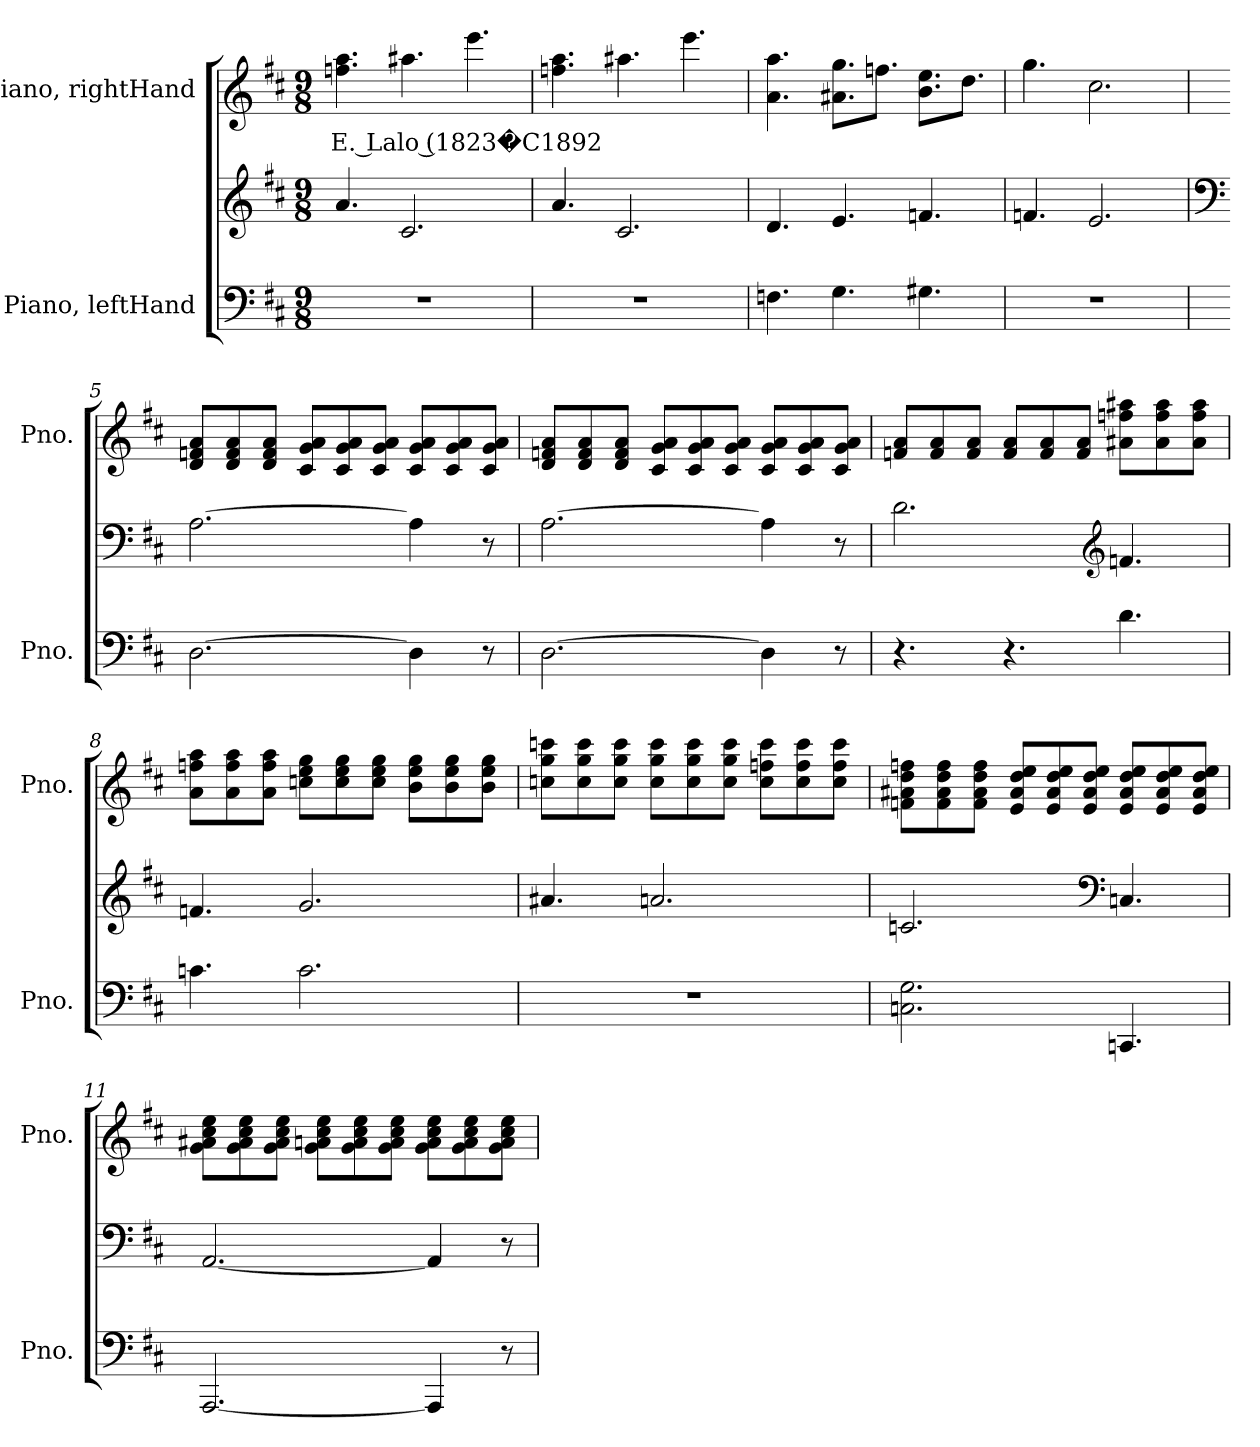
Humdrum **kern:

**kern	**kern	**kern	**text
*part2	*part2	*part1	*part1
*staff3	*staff2	*staff1	*staff1
*I"Piano, leftHand	*	*I"Piano, rightHand	*
*I'Pno.	*	*I'Pno.	*
*clefF4	*clefG2	*clefG2	*
*k[f#c#]	*k[f#c#]	*k[f#c#]	*
*M9/8	*M9/8	*M9/8	*
*MM90	*MM90	*MM90	*
=1	=1	=1	=1
!	!	!	!LO:LY:b
8%9r	4.a/	4.ffn\ 4.aa\	E. Lalo (1823�C1892
.	2.c#/	4.aa#X\	.
.	.	4.eee\	.
=2	=2	=2	=2
8%9r	4.a/	4.ffn\ 4.aa\	.
.	2.c#/	4.aa#X\	.
.	.	4.eee\	.
=3	=3	=3	=3
4.Fn\	4.d/	4.a\ 4.aa\	.
4.G\	4.e/	8.a#X\ 8.gg\L	.
.	.	8.ffn\J	.
4.G#X\	4.fn/	8.b\ 8.ee\L	.
.	.	8.dd\J	.
!!LO:LB:g=z
=4	=4	=4	=4
8%9r	4.fn/	4.gg\	.
.	2.e/	2.cc#\	.
=5	=5	=5	=5
*	*clefF4	*	*
[2.D\	[2.A\	8d/ 8fn/ 8a/L	.
.	.	8d/ 8f/ 8a/	.
.	.	8d/ 8f/ 8a/J	.
.	.	8c#/ 8g/ 8a/L	.
.	.	8c#/ 8g/ 8a/	.
.	.	8c#/ 8g/ 8a/J	.
4D\]	4A\]	8c#/ 8g/ 8a/L	.
.	.	8c#/ 8g/ 8a/	.
8r	8r	8c#/ 8g/ 8a/J	.
=6	=6	=6	=6
[2.D\	[2.A\	8d/ 8fn/ 8a/L	.
.	.	8d/ 8f/ 8a/	.
.	.	8d/ 8f/ 8a/J	.
.	.	8c#/ 8g/ 8a/L	.
.	.	8c#/ 8g/ 8a/	.
.	.	8c#/ 8g/ 8a/J	.
4D\]	4A\]	8c#/ 8g/ 8a/L	.
.	.	8c#/ 8g/ 8a/	.
8r	8r	8c#/ 8g/ 8a/J	.
!!LO:LB:g=z
=7	=7	=7	=7
4.r	2.d\	8fn/ 8a/L	.
.	.	8f/ 8a/	.
.	.	8f/ 8a/J	.
4.r	.	8f/ 8a/L	.
.	.	8f/ 8a/	.
.	.	8f/ 8a/J	.
*	*clefG2	*	*
4.d\	4.fn/	8a#X\ 8ffn\ 8aa#X\L	.
.	.	8a#\ 8ff\ 8aa#\	.
.	.	8a#\ 8ff\ 8aa#\J	.
=8	=8	=8	=8
4.cn\	4.fn/	8a\ 8ffn\ 8aa\L	.
.	.	8a\ 8ff\ 8aa\	.
.	.	8a\ 8ff\ 8aa\J	.
2.c\	2.g/	8ccn\ 8ee\ 8gg\L	.
.	.	8cc\ 8ee\ 8gg\	.
.	.	8cc\ 8ee\ 8gg\J	.
.	.	8b\ 8ee\ 8gg\L	.
.	.	8b\ 8ee\ 8gg\	.
.	.	8b\ 8ee\ 8gg\J	.
=9	=9	=9	=9
8%9r	4.a#X/	8ccn\ 8gg\ 8cccn\L	.
.	.	8cc\ 8gg\ 8ccc\	.
.	.	8cc\ 8gg\ 8ccc\J	.
.	2.an/	8cc\ 8gg\ 8ccc\L	.
.	.	8cc\ 8gg\ 8ccc\	.
.	.	8cc\ 8gg\ 8ccc\J	.
.	.	8cc\ 8ffn\ 8ccc\L	.
.	.	8cc\ 8ff\ 8ccc\	.
.	.	8cc\ 8ff\ 8ccc\J	.
!!LO:LB:g=z
=10	=10	=10	=10
2.Cn\ 2.G\	2.cn/	8fn\ 8a#X\ 8dd\ 8ffn\L	.
.	.	8f\ 8a#\ 8dd\ 8ff\	.
.	.	8f\ 8a#\ 8dd\ 8ff\J	.
.	.	8e/ 8a#/ 8dd/ 8ee/L	.
.	.	8e/ 8a#/ 8dd/ 8ee/	.
.	.	8e/ 8a#/ 8dd/ 8ee/J	.
*	*clefF4	*	*
4.CCn/	4.Cn/	8e/ 8a#/ 8dd/ 8ee/L	.
.	.	8e/ 8a#/ 8dd/ 8ee/	.
.	.	8e/ 8a#/ 8dd/ 8ee/J	.
=11	=11	=11	=11
[2.AAA/	[2.AA/	8g\ 8a#X\ 8cc#\ 8ee\L	.
.	.	8g\ 8a#\ 8cc#\ 8ee\	.
.	.	8g\ 8a#\ 8cc#\ 8ee\J	.
.	.	8g\ 8an\ 8cc#\ 8ee\L	.
.	.	8g\ 8a\ 8cc#\ 8ee\	.
.	.	8g\ 8a\ 8cc#\ 8ee\J	.
4AAA/]	4AA/]	8g\ 8a\ 8cc#\ 8ee\L	.
.	.	8g\ 8a\ 8cc#\ 8ee\	.
8r	8r	8g\ 8a\ 8cc#\ 8ee\J	.
=	=	=	=
*-	*-	*-	*-
